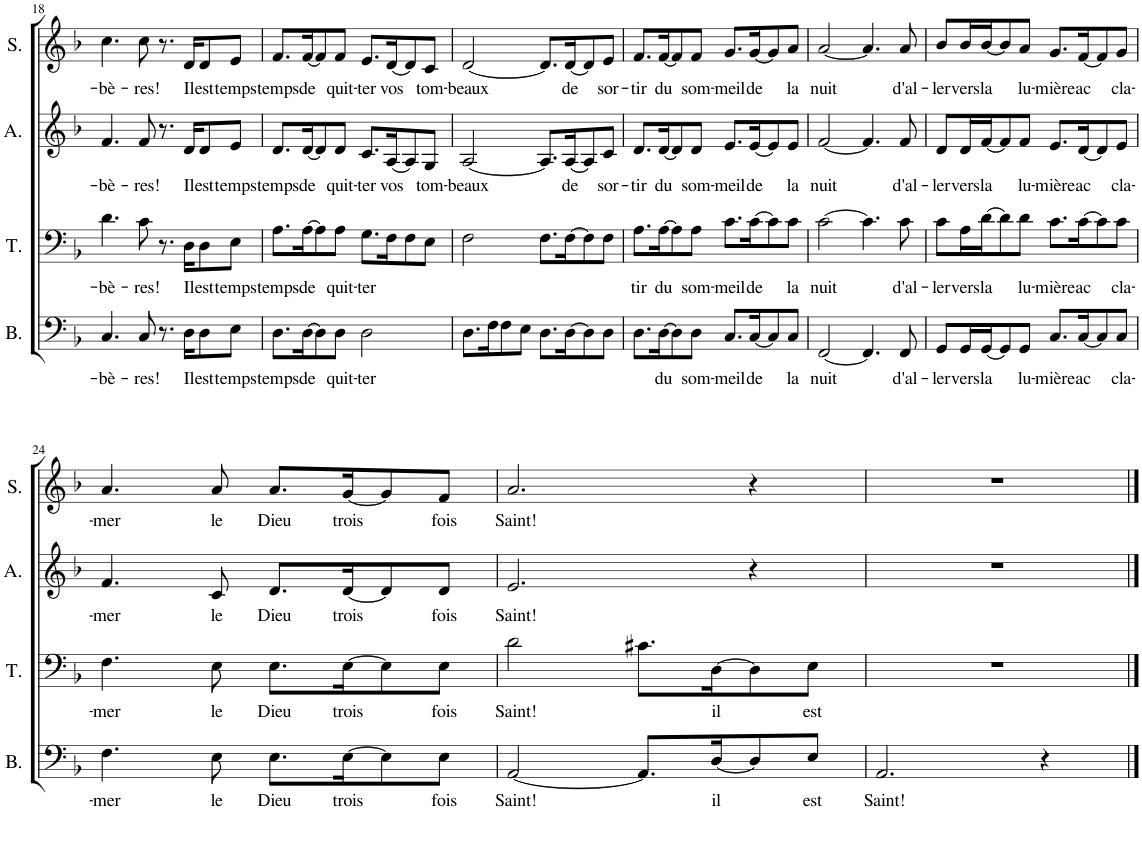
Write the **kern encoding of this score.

**kern	**text	**kern	**text	**kern	**text	**kern	**text
*part4	*part4	*part3	*part3	*part2	*part2	*part1	*part1
*staff4	*staff4	*staff3	*staff3	*staff2	*staff2	*staff1	*staff1
*I"Bass	*	*I"Tenor	*	*I"Alto	*	*I"Soprano	*
*I'B.	*	*I'T.	*	*I'A.	*	*I'S.	*
!!LO:PB:g=z
*clefF4	*	*clefF4	*	*clefG2	*	*clefG2	*
*k[b-]	*	*k[b-]	*	*k[b-]	*	*k[b-]	*
*M2/2	*	*M2/2	*	*M2/2	*	*M2/2	*
*met(c|)	*	*met(c|)	*	*met(c|)	*	*met(c|)	*
=18	=18	=18	=18	=18	=18	=18	=18
!	!LO:LY:b	!	!LO:LY:b	!	!LO:LY:b	!	!LO:LY:b
4.C/	-bè-	4.d\	-bè-	4.f/	-bè-	4.cc\	-bè-
!	!LO:LY:b	!	!LO:LY:b	!	!LO:LY:b	!	!LO:LY:b
8C/	-res!	8c\	-res!	8f/	-res!	8cc\	-res!
8.r	.	8.r	.	8.r	.	8.r	.
!	!LO:LY:b	!	!LO:LY:b	!	!LO:LY:b	!	!LO:LY:b
16D\KL	Il	16D\KL	Il	16d/KL	Il	16d/KL	Il
!	!LO:LY:b	!	!LO:LY:b	!	!LO:LY:b	!	!LO:LY:b
8D\	est	8D\	est	8d/	est	8d/	est
!	!LO:LY:b	!	!LO:LY:b	!	!LO:LY:b	!	!LO:LY:b
8E\J	temps	8E\J	temps	8e/J	temps	8e/J	temps
=19	=19	=19	=19	=19	=19	=19	=19
!	!LO:LY:b	!	!LO:LY:b	!	!LO:LY:b	!	!LO:LY:b
8.D\L	temps	8.A\L	temps	8.d/L	temps	8.f/L	temps
!	!LO:LY:b	!	!LO:LY:b	!	!LO:LY:b	!	!LO:LY:b
[16D\K	de	[16A\K	de	[16d/K	de	[16f/K	de
8D\]	.	8A\]	.	8d/]	.	8f/]	.
!	!LO:LY:b	!	!LO:LY:b	!	!LO:LY:b	!	!LO:LY:b
8D\J	quit-	8A\J	quit-	8d/J	quit-	8f/J	quit-
!	!LO:LY:b	!	!LO:LY:b	!	!LO:LY:b	!	!LO:LY:b
2D\	-ter	8.G\L	-ter	8.c/L	-ter	8.e/L	-ter
!	!	!	!	!	!LO:LY:b	!	!LO:LY:b
.	.	16F\K	.	[16A/K	vos	[16d/K	vos
.	.	8F\	.	8A/]	.	8d/]	.
!	!	!	!	!	!LO:LY:b	!	!LO:LY:b
.	.	8E\J	.	8G/J	-tom-	8c/J	-tom-
=20	=20	=20	=20	=20	=20	=20	=20
!	!	!	!	!	!LO:LY:b	!	!LO:LY:b
8.D\L	.	2F\	.	[2A/	-beaux	[2d/	-beaux
16F\K	.	.	.	.	.	.	.
8F\	.	.	.	.	.	.	.
8E\J	.	.	.	.	.	.	.
8.D\L	.	8.F\L	.	8.A/L]	.	8.d/L]	.
!	!	!	!	!	!LO:LY:b	!	!LO:LY:b
[16D\K	.	[16F\K	.	[16A/K	de	[16d/K	de
8D\]	.	8F\]	.	8A/]	.	8d/]	.
!	!	!	!	!	!LO:LY:b	!	!LO:LY:b
8D\J	.	8F\J	.	8c/J	sor-	8e/J	sor-
=21	=21	=21	=21	=21	=21	=21	=21
!	!	!	!LO:LY:b	!	!LO:LY:b	!	!LO:LY:b
8.D\L	.	8.A\L	tir	8.d/L	-tir	8.f/L	-tir
!	!LO:LY:b	!	!LO:LY:b	!	!LO:LY:b	!	!LO:LY:b
[16D\K	du	[16A\K	du	[16d/K	du	[16f/K	du
8D\]	.	8A\]	.	8d/]	.	8f/]	.
!	!LO:LY:b	!	!LO:LY:b	!	!LO:LY:b	!	!LO:LY:b
8D\J	som-	8A\J	som-	8d/J	som-	8f/J	som-
!	!LO:LY:b	!	!LO:LY:b	!	!LO:LY:b	!	!LO:LY:b
8.C/L	-meil	8.c\L	-meil	8.e/L	-meil	8.g/L	-meil
!	!LO:LY:b	!	!LO:LY:b	!	!LO:LY:b	!	!LO:LY:b
[16C/K	de	[16c\K	de	[16e/K	de	[16g/K	de
8C/]	.	8c\]	.	8e/]	.	8g/]	.
!	!LO:LY:b	!	!LO:LY:b	!	!LO:LY:b	!	!LO:LY:b
8C/J	la	8c\J	la	8e/J	la	8a/J	la
=22	=22	=22	=22	=22	=22	=22	=22
!	!LO:LY:b	!	!LO:LY:b	!	!LO:LY:b	!	!LO:LY:b
[2FF/	nuit	[2c\	nuit	[2f/	nuit	[2a/	nuit
4.FF/]	.	4.c\]	.	4.f/]	.	4.a/]	.
!	!LO:LY:b	!	!LO:LY:b	!	!LO:LY:b	!	!LO:LY:b
8FF/	d'al-	8c\	d'al-	8f/	d'al-	8a/	d'al-
=23	=23	=23	=23	=23	=23	=23	=23
!	!LO:LY:b	!	!LO:LY:b	!	!LO:LY:b	!	!LO:LY:b
8GG/L	-ler	8c\L	-ler	8d/L	-ler	8b-/L	-ler
!	!LO:LY:b	!	!LO:LY:b	!	!LO:LY:b	!	!LO:LY:b
16GG/L	vers	16A\L	vers	16d/L	vers	16b-/L	vers
!	!LO:LY:b	!	!LO:LY:b	!	!LO:LY:b	!	!LO:LY:b
[16GG/J	la	[16d\J	la	[16f/J	la	[16b-/J	la
8GG/]	.	8d\]	.	8f/]	.	8b-/]	.
!	!LO:LY:b	!	!LO:LY:b	!	!LO:LY:b	!	!LO:LY:b
8GG/J	lu-	8d\J	lu-	8f/J	lu-	8a/J	lu-
!	!LO:LY:b	!	!LO:LY:b	!	!LO:LY:b	!	!LO:LY:b
8.C/L	-mière	8.c\L	-mière	8.e/L	-mière	8.g/L	-mière
!	!LO:LY:b	!	!LO:LY:b	!	!LO:LY:b	!	!LO:LY:b
[16C/K	ac	[16c\K	ac	[16d/K	ac	[16f/K	ac
8C/]	.	8c\]	.	8d/]	.	8f/]	.
!	!LO:LY:b	!	!LO:LY:b	!	!LO:LY:b	!	!LO:LY:b
8C/J	cla-	8c\J	cla-	8e/J	cla-	8g/J	cla-
!!LO:LB:g=z
=24	=24	=24	=24	=24	=24	=24	=24
!	!LO:LY:b	!	!LO:LY:b	!	!LO:LY:b	!	!LO:LY:b
4.F\	mer	4.F\	mer	4.f/	mer	4.a/	mer
!	!LO:LY:b	!	!LO:LY:b	!	!LO:LY:b	!	!LO:LY:b
8E\	le	8E\	le	8c/	le	8a/	le
!	!LO:LY:b	!	!LO:LY:b	!	!LO:LY:b	!	!LO:LY:b
8.E\L	Dieu	8.E\L	Dieu	8.d/L	Dieu	8.a/L	Dieu
!	!LO:LY:b	!	!LO:LY:b	!	!LO:LY:b	!	!LO:LY:b
[16E\K	trois	[16E\K	trois	[16d/K	trois	[16g/K	trois
8E\]	.	8E\]	.	8d/]	.	8g/]	.
!	!LO:LY:b	!	!LO:LY:b	!	!LO:LY:b	!	!LO:LY:b
8E\J	fois	8E\J	fois	8d/J	fois	8f/J	fois
=25	=25	=25	=25	=25	=25	=25	=25
!	!LO:LY:b	!	!LO:LY:b	!	!LO:LY:b	!	!LO:LY:b
[2AA/	Saint!	2d\	Saint!	2.e/	Saint!	2.a/	Saint!
8.AA/L]	.	8.c#X\L	.	.	.	.	.
!	!LO:LY:b	!	!LO:LY:b	!	!	!	!
[16D/K	il	[16D\K	il	.	.	.	.
8D/]	.	8D\]	.	4r	.	4r	.
!	!LO:LY:b	!	!LO:LY:b	!	!	!	!
8E/J	est	8E\J	est	.	.	.	.
=26	=26	=26	=26	=26	=26	=26	=26
!	!LO:LY:b	!	!	!	!	!	!
2.AA/	Saint!	1r	.	1r	.	1r	.
4r	.	.	.	.	.	.	.
==	==	==	==	==	==	==	==
*-	*-	*-	*-	*-	*-	*-	*-
